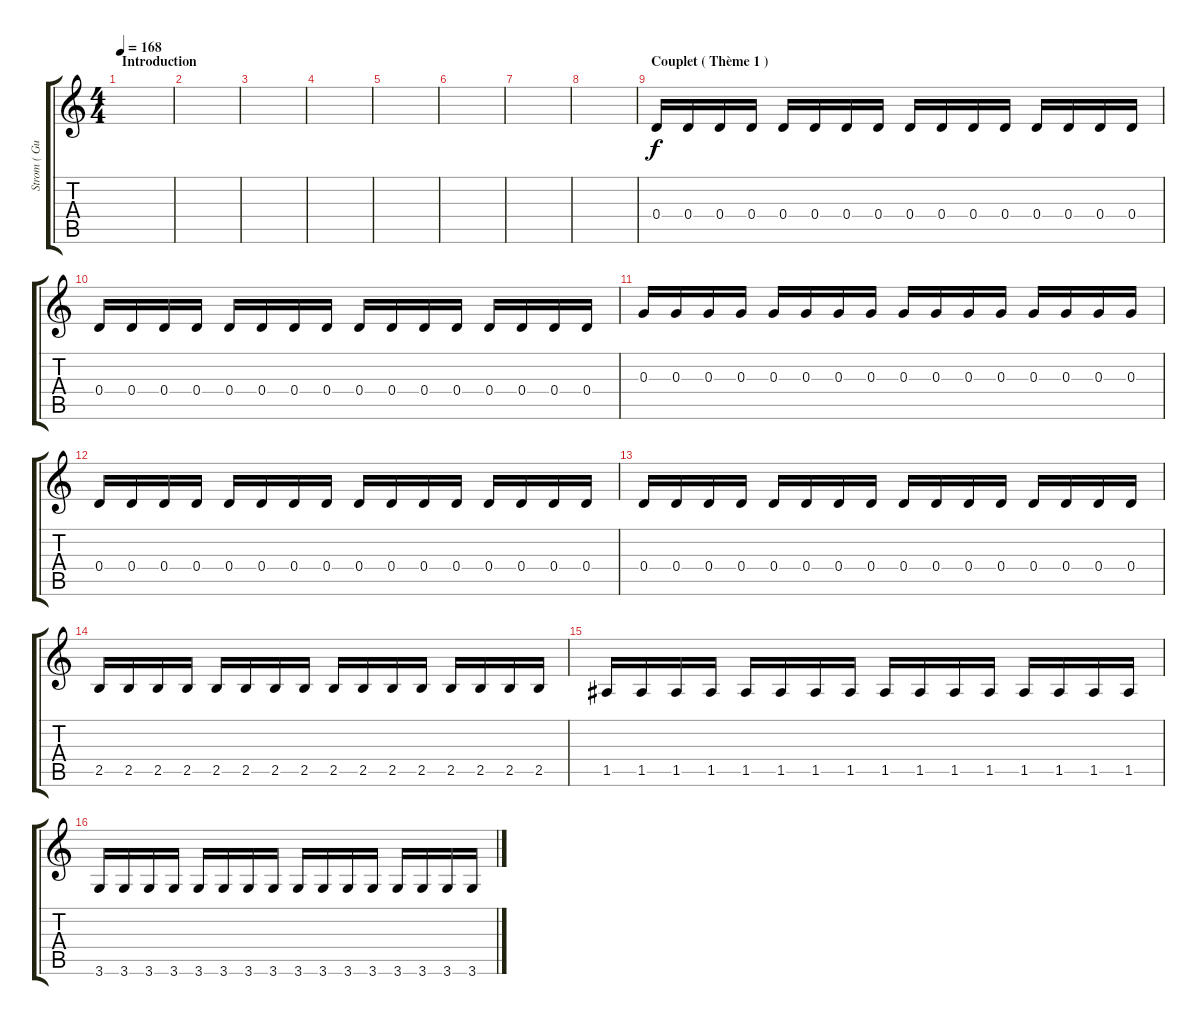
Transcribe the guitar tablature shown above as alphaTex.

\track ("Strom ( Guitare 2 )" "Strom ( Gu") {instrument distortionguitar}
\staff {score tabs}
\tuning (E4 B3 G3 D3 A2 E2) {hide}
\ts (4 4)
\section ("" "Introduction")
\tempo 168
\clef g2
\ks c
|
|
|
|
|
|
|
|
\section ("" "Couplet ( Thème 1 )")
0.4.16 0.4.16 0.4.16 0.4.16 0.4.16 0.4.16 0.4.16 0.4.16 0.4.16 0.4.16 0.4.16 0.4.16 0.4.16 0.4.16 0.4.16 0.4.16 |
0.4.16 0.4.16 0.4.16 0.4.16 0.4.16 0.4.16 0.4.16 0.4.16 0.4.16 0.4.16 0.4.16 0.4.16 0.4.16 0.4.16 0.4.16 0.4.16 |
0.3.16 0.3.16 0.3.16 0.3.16 0.3.16 0.3.16 0.3.16 0.3.16 0.3.16 0.3.16 0.3.16 0.3.16 0.3.16 0.3.16 0.3.16 0.3.16 |
0.4.16 0.4.16 0.4.16 0.4.16 0.4.16 0.4.16 0.4.16 0.4.16 0.4.16 0.4.16 0.4.16 0.4.16 0.4.16 0.4.16 0.4.16 0.4.16 |
0.4.16 0.4.16 0.4.16 0.4.16 0.4.16 0.4.16 0.4.16 0.4.16 0.4.16 0.4.16 0.4.16 0.4.16 0.4.16 0.4.16 0.4.16 0.4.16 |
2.5.16 2.5.16 2.5.16 2.5.16 2.5.16 2.5.16 2.5.16 2.5.16 2.5.16 2.5.16 2.5.16 2.5.16 2.5.16 2.5.16 2.5.16 2.5.16 |
1.5.16 1.5.16 1.5.16 1.5.16 1.5.16 1.5.16 1.5.16 1.5.16 1.5.16 1.5.16 1.5.16 1.5.16 1.5.16 1.5.16 1.5.16 1.5.16 |
3.6.16 3.6.16 3.6.16 3.6.16 3.6.16 3.6.16 3.6.16 3.6.16 3.6.16 3.6.16 3.6.16 3.6.16 3.6.16 3.6.16 3.6.16 3.6.16
